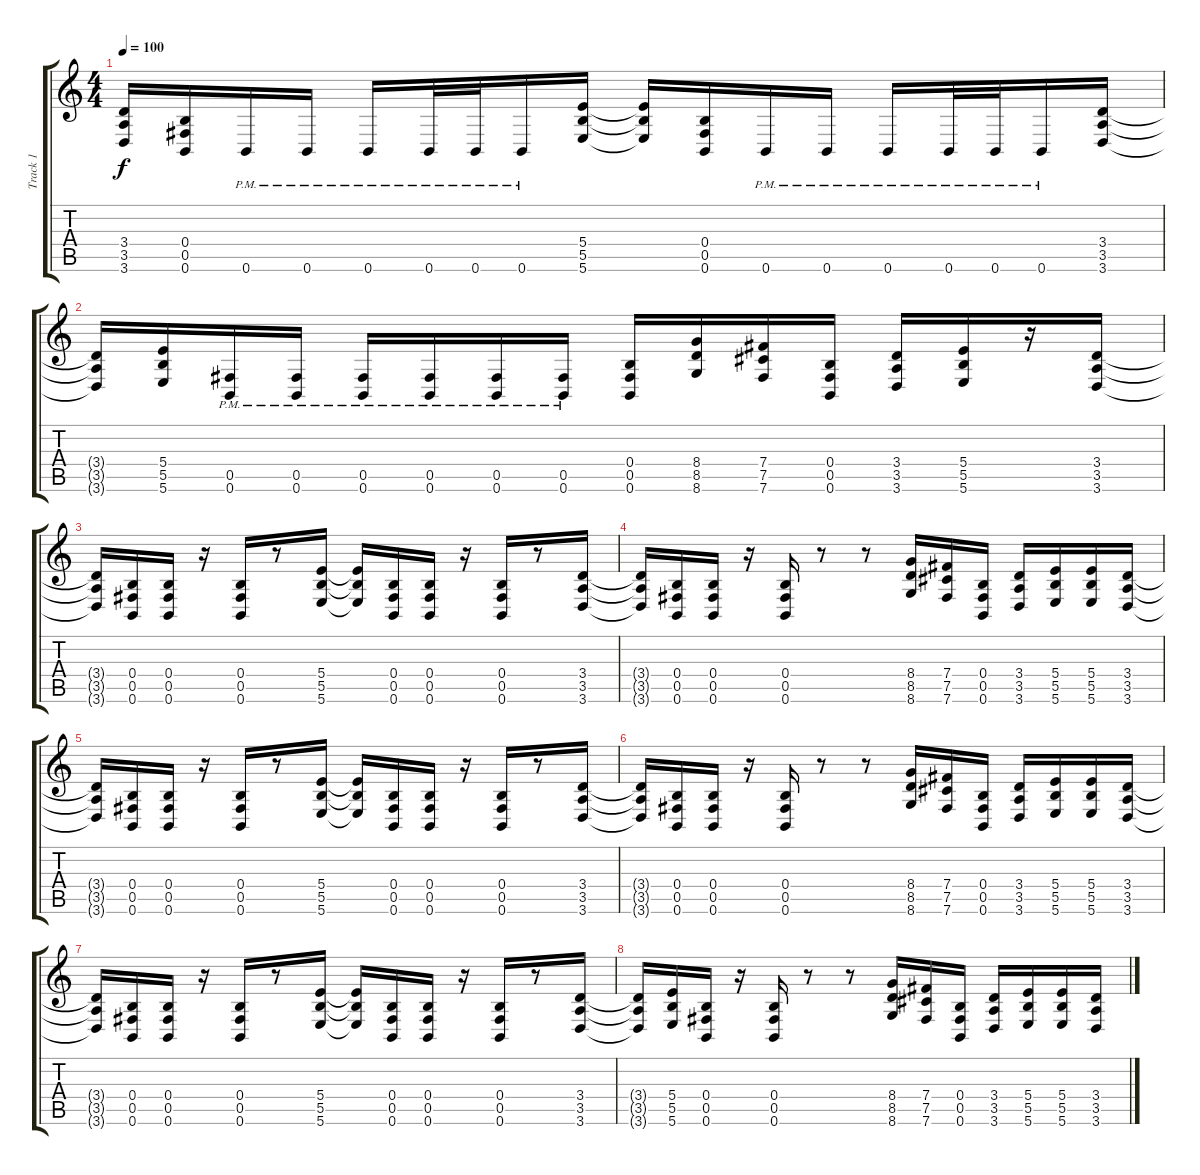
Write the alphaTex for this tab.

\track ("Track 1" "Track 1") {instrument overdrivenguitar}
\staff {score tabs}
\tuning (Db4 Ab3 E3 B2 Gb2 B1) {hide}
\ts (4 4)
\tempo 100
\clef g2
\ks c
(3.4{t} 3.5{t} 3.6{t}).16{dy f} (0.4 0.5 0.6).16 0.6{pm}.16 0.6{pm}.16 0.6{pm}.16 0.6{pm}.32 0.6{pm}.32 0.6{pm}.16 (5.4 5.5 5.6).16 (5.4{t} 5.5{t} 5.6{t}).16 (0.4 0.5 0.6).16 0.6{pm}.16 0.6{pm}.16 0.6{pm}.16 0.6{pm}.32 0.6{pm}.32 0.6{pm}.16 (3.4 3.5 3.6).16 |
(3.4{t} 3.5{t} 3.6{t}).16 (5.4 5.5 5.6).16 (0.5{pm} 0.6{pm}).16 (0.5{pm} 0.6{pm}).16 (0.5{pm} 0.6{pm}).16 (0.5{pm} 0.6{pm}).16 (0.5{pm} 0.6{pm}).16 (0.5{pm} 0.6{pm}).16 (0.4 0.5 0.6).16 (8.4 8.5 8.6).16 (7.4 7.5 7.6).16 (0.4 0.5 0.6).16 (3.4 3.5 3.6).16 (5.4 5.5 5.6).16 r.16 (3.4 3.5 3.6).16 |
(3.4{t} 3.5{t} 3.6{t}).16 (0.4 0.5 0.6).16 (0.4 0.5 0.6).16 r.16 (0.4 0.5 0.6).16 r.8 (5.4 5.5 5.6).16 (5.4{t} 5.5{t} 5.6{t}).16 (0.4 0.5 0.6).16 (0.4 0.5 0.6).16 r.16 (0.4 0.5 0.6).16 r.8 (3.4 3.5 3.6).16 |
(3.4{t} 3.5{t} 3.6{t}).16 (0.4 0.5 0.6).16 (0.4 0.5 0.6).16 r.16 (0.4 0.5 0.6).16 r.8 r.8 (8.4 8.5 8.6).16 (7.4 7.5 7.6).16 (0.4 0.5 0.6).16 (3.4 3.5 3.6).16 (5.4 5.5 5.6).16 (5.4 5.5 5.6).16 (3.4 3.5 3.6).16 |
(3.4{t} 3.5{t} 3.6{t}).16 (0.4 0.5 0.6).16 (0.4 0.5 0.6).16 r.16 (0.4 0.5 0.6).16 r.8 (5.4 5.5 5.6).16 (5.4{t} 5.5{t} 5.6{t}).16 (0.4 0.5 0.6).16 (0.4 0.5 0.6).16 r.16 (0.4 0.5 0.6).16 r.8 (3.4 3.5 3.6).16 |
(3.4{t} 3.5{t} 3.6{t}).16 (0.4 0.5 0.6).16 (0.4 0.5 0.6).16 r.16 (0.4 0.5 0.6).16 r.8 r.8 (8.4 8.5 8.6).16 (7.4 7.5 7.6).16 (0.4 0.5 0.6).16 (3.4 3.5 3.6).16 (5.4 5.5 5.6).16 (5.4 5.5 5.6).16 (3.4 3.5 3.6).16 |
(3.4{t} 3.5{t} 3.6{t}).16 (0.4 0.5 0.6).16 (0.4 0.5 0.6).16 r.16 (0.4 0.5 0.6).16 r.8 (5.4 5.5 5.6).16 (5.4{t} 5.5{t} 5.6{t}).16 (0.4 0.5 0.6).16 (0.4 0.5 0.6).16 r.16 (0.4 0.5 0.6).16 r.8 (3.4 3.5 3.6).16 |
(3.4{t} 3.5{t} 3.6{t}).16 (5.4 5.5 5.6).16 (0.4 0.5 0.6).16 r.16 (0.4 0.5 0.6).16 r.8 r.8 (8.4 8.5 8.6).16 (7.4 7.5 7.6).16 (0.4 0.5 0.6).16 (3.4 3.5 3.6).16 (5.4 5.5 5.6).16 (5.4 5.5 5.6).16 (3.4 3.5 3.6).16
